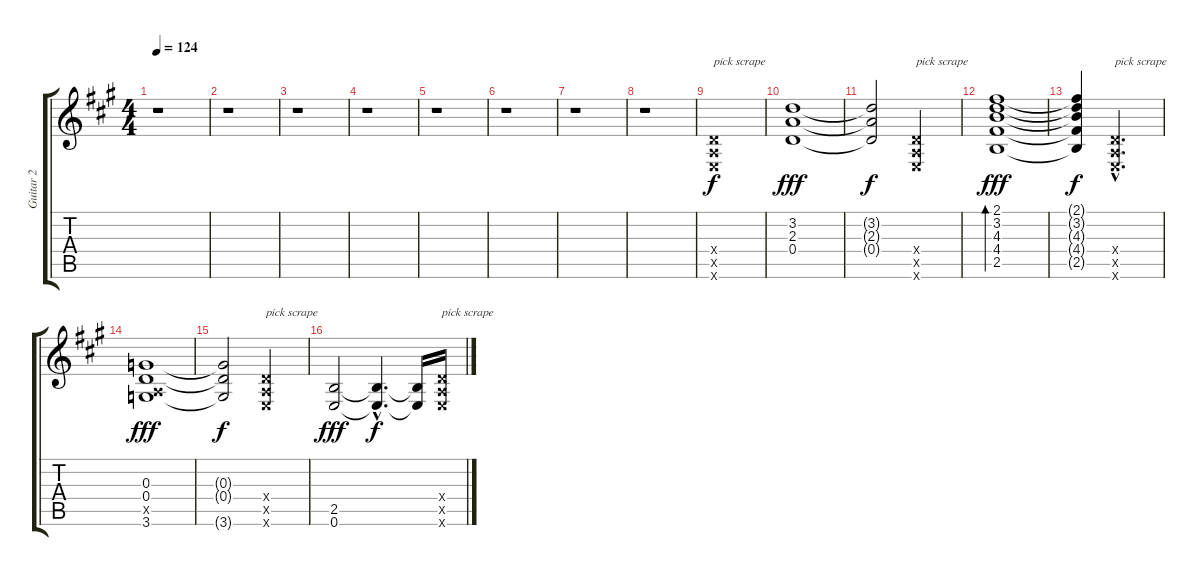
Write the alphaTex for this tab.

\track ("Guitar 2" "Guitar 2") {instrument distortionguitar}
\staff {score tabs}
\tuning (E4 B3 G3 D3 A2 E2) {hide}
\ts (4 4)
\tempo 124
\clef g2
\ks a
r.1{dy f} |
r.1 |
r.1 |
r.1 |
r.1 |
r.1 |
r.1 |
r.1 |
(0.4{x} 0.5{x} 0.6{x}).1{txt "pick scrape"} |
(3.2 2.3 0.4).1{dy fff} |
(3.2{t} 2.3{t} 0.4{t}).2{dy f} (0.4{x} 0.5{x} 0.6{x}).2{txt "pick scrape"} |
(2.1 3.2 4.3 4.4 2.5).1{bd 240 dy fff} |
(2.1{t} 3.2{t} 4.3{t} 4.4{t} 2.5{t}).4{dy f} (0.4{hac x} 0.5{hac x} 0.6{hac x}).2{d txt "pick scrape"} |
(0.3 0.4 0.5{x} 3.6).1{dy fff} |
(0.3{t} 0.4{t} 3.6{t}).2{dy f} (0.4{x} 0.5{x} 0.6{x}).2{txt "pick scrape"} |
(2.5 0.6).2{dy fff} (2.5{hac t} 0.6{hac t}).4{d dy f} (2.5{t} 0.6{t}).16 (0.4{x} 0.5{x} 0.6{x}).16{txt "pick scrape"}
